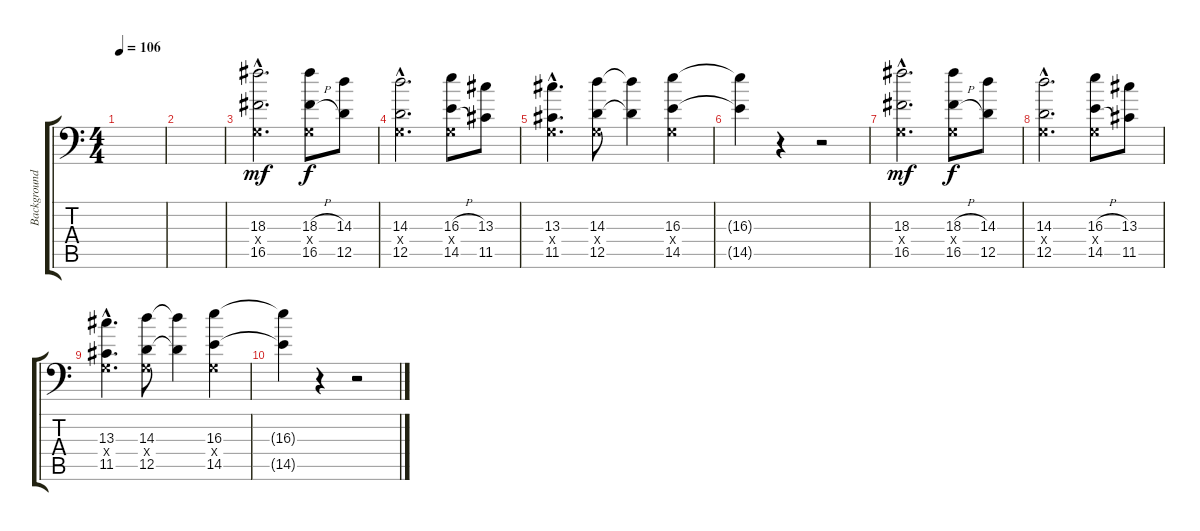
\track ("Background" "Background") {instrument distortionguitar}
\staff {score tabs}
\tuning (A3 E3 C3 G2 D2 A1) {hide}
\ts (4 4)
\tempo 106
\clef f4
\ks c
|
|
(18.3{hac} 0.4{hac x} 16.5{hac}).2{d dy mf} (18.3{h} 0.4{x} 16.5{h}).8{dy f} (14.3 12.5).8 |
(14.3{hac} 0.4{hac x} 12.5{hac}).2{d} (16.3{h} 0.4{x} 14.5{h}).8 (13.3 11.5).8 |
(13.3{hac} 0.4{hac x} 11.5{hac}).4{d} (14.3 0.4{x} 12.5).8 (14.3{t} 12.5{t}).4 (16.3 0.4{x} 14.5).4 |
(16.3{t} 14.5{t}).4 r.4 r.2 |
(18.3{hac} 0.4{hac x} 16.5{hac}).2{d dy mf} (18.3{h} 0.4{x} 16.5{h}).8{dy f} (14.3 12.5).8 |
(14.3{hac} 0.4{hac x} 12.5{hac}).2{d} (16.3{h} 0.4{x} 14.5{h}).8 (13.3 11.5).8 |
(13.3{hac} 0.4{hac x} 11.5{hac}).4{d} (14.3 0.4{x} 12.5).8 (14.3{t} 12.5{t}).4 (16.3 0.4{x} 14.5).4 |
(16.3{t} 14.5{t}).4 r.4 r.2
